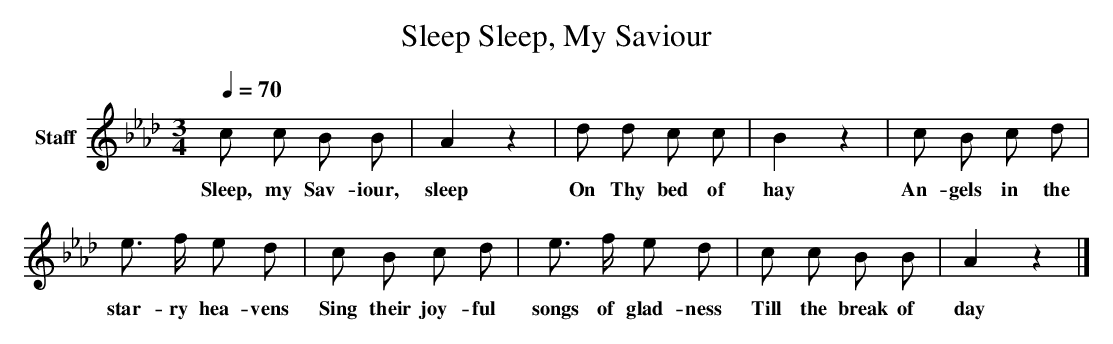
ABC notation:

X:1
T: Sleep, My Saviour, Sleep
L: 1/4
M: 3/4
Q: 1/4=70
V: P1 name="Staff"
K: Ab
[V: P1]  c/ c/ B/ B/ | Az | d/ d/ c/ c/ | Bz | c/ B/ c/ d/ | e3/4 f/4 e/ d/ | c/ B/ c/ d/ | e3/4 f/4 e/ d/ | c/ c/ B/ B/ | Az|]
w: Sleep, my Sav- iour, sleep On Thy bed of hay An- gels in the star- ry hea- vens Sing their joy- ful songs of glad- ness Till the break of day
